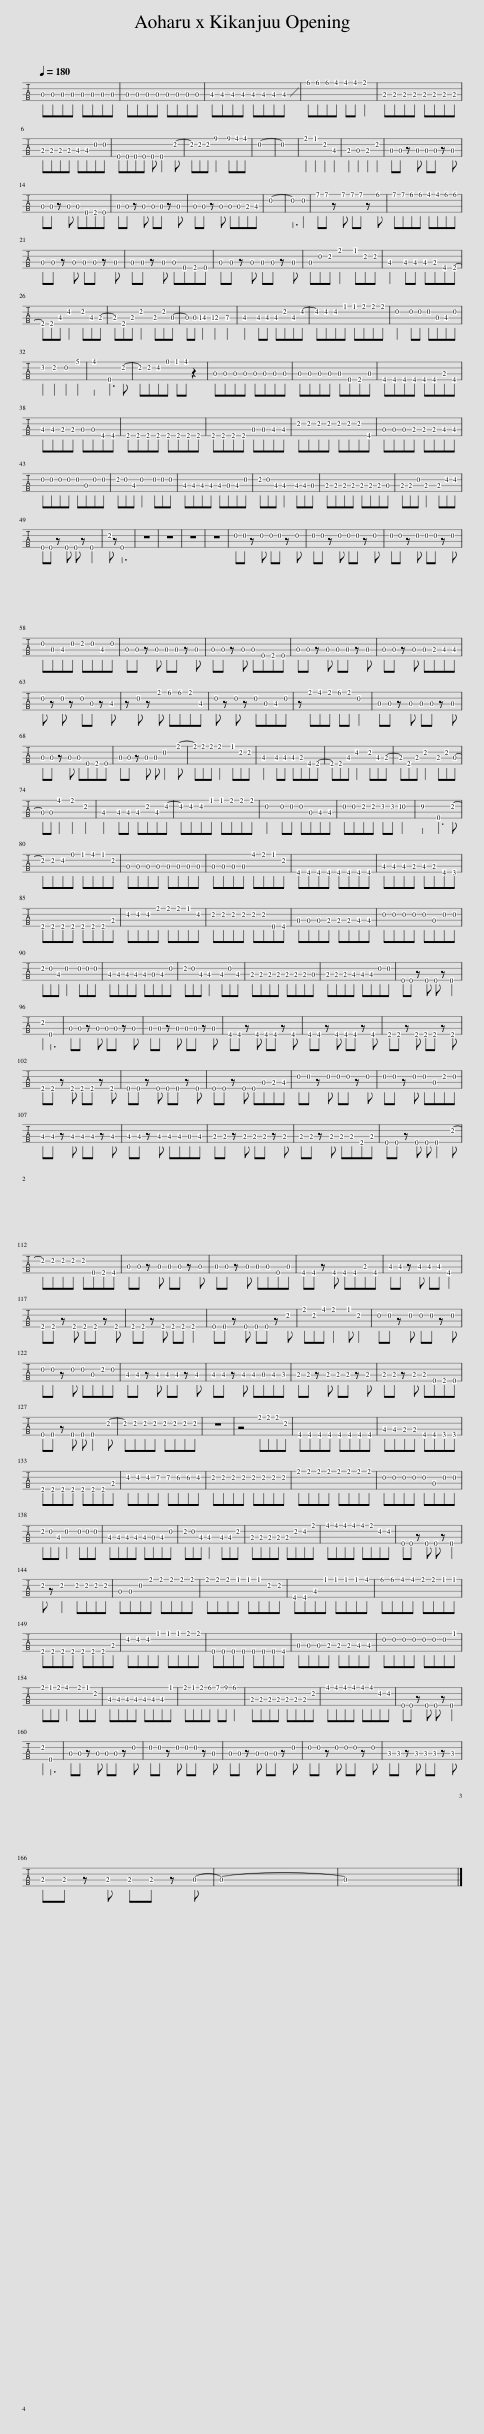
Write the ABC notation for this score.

X:1
L:1/8
Q:1/4=180
M:4/4
I:linebreak $
K:C
V:1 tab transpose=-12 stafflines=4 strings=E2,A2,D3,G3
V:1
 !3!A,,,!3!A,,,!3!A,,,!3!A,,, !3!A,,,!3!A,,,!3!A,,,!3!A,,, | !3!A,,,!3!A,,,!3!A,,,!3!A,,, !3!A,,,!3!A,,,!3!A,,,!3!A,,, | !3!^C,,!3!C,,!3!C,,!3!C,, !3!C,,!3!C,,!3!C,,!3!C,, | !1!^C,!1!C,!1!C,!1!B,, !1!B,,!1!B,, !1!A,,2 | !3!B,,,!3!B,,,!3!B,,,!3!B,,, !3!B,,,!3!B,,,!3!B,,,!3!B,,, |$ %5
 !3!B,,,!3!B,,,!3!B,,,!3!B,,, !3!^C,,!3!C,,!2!D,,!2!D,, | !4!E,,,!4!E,,,!4!E,,,!4!E,,, !4!E,,, !4!E,,,2 !2!E,,- | !2!E,,!2!E,,!2!E,, !1!E,2 !1!E,!1!B,,!1!B,, | !2!D,,8- | !2!D,,8 | %10
 !1!A,,2 !1!^G,,2 !2!E,,2 !3!^C,,2 | !3!B,,,2 !3!A,,,2 !3!B,,,2 !2!E,,2 | !3!A,,,!3!A,,, x !3!A,,, !3!A,,,!3!A,,, x !3!A,,, |$ !3!A,,,!3!A,,, x !3!A,,, !3!A,,,!4!E,,,!4!^F,,,!4!E,,, | !3!A,,,!3!A,,, x !3!A,,, !3!A,,,!3!A,,, x !3!A,,, | %15
 !3!A,,,!3!A,,, x !3!A,,, !3!A,,,!3!A,,,!3!B,,,!3!^C,, | !2!D,,8- | !2!D,,6 !2!D,,2 | !1!D,!1!D, x !1!D, !1!D,!1!D, x !1!^C, | !1!D,!1!D,!1!^C,!1!C, !1!B,,!1!B,,!1!C,!1!C, |$ %20
 !3!A,,,!3!A,,, x !3!A,,, !3!A,,,!3!A,,, x !3!A,,, | !3!A,,,!3!A,,, x !3!A,,, !3!A,,,!4!E,,,!4!^F,,,!4!E,,, | !3!A,,,!3!A,,, x !3!A,,, !3!A,,,!3!A,,, x !3!A,,, | !3!A,,,!2!D,,!2!E,, !1!A,,2 !1!^G,,!2!E,,!2!E,, | !3!^C,,2 !3!C,,!3!C,, !3!C,,!3!B,,,!4!^G,,,!4!^F,,,- |$ %25
 !4!F,,,!4!^F,,,!3!^C,, !2!^F,,2 !2!E,,!3!C,,!3!B,,,- | !3!B,,,!4!^F,,,!3!B,,, !2!E,,2 !3!B,,,!2!E,,!3!A,,,- | !3!A,,,!3!A,,, !3!B,,2 !3!A,,2 !3!E,,2 | !3!^C,,2 !3!C,,!3!C,, !3!C,,!2!E,,!3!C,,!2!^F,,- | !2!F,,!2!^F,,!2!F,,!1!^G,, !1!G,,!1!A,,!1!A,,!1!A,, | %30
 !2!D,,2 !2!D,,!2!D,, !2!D,,!3!A,,,!3!^C,,!2!D,, |$ !2!F,,2 !2!E,,2 !2!D,,2 !1!C,2 | !1!B,,4 !4!E,,,3 !2!E,,- | !2!E,,!2!E,,!2!^F,,!1!G,, !1!^G,,!1!B,, x2 | !3!A,,,!3!A,,,!3!A,,,!3!A,,, !3!A,,,!3!A,,,!3!A,,,!3!A,,, | %35
 !3!A,,,!3!A,,,!3!A,,,!3!A,,, !3!A,,,!4!E,,,!4!^F,,,!3!A,,, | !4!^G,,,!4!G,,,!4!G,,,!4!G,,, !4!G,,,!4!G,,,!3!B,,,!4!G,,, |$ !3!^C,,!3!C,,!3!B,,,!3!B,,, !3!A,,,!3!A,,,!4!^G,,,!4!G,,, | !4!^F,,,!4!F,,,!4!F,,,!4!F,,, !4!F,,,!4!F,,,!4!F,,,!4!F,,, | !4!^F,,,!4!F,,,!4!F,,,!4!F,,, !3!A,,,!3!A,,,!3!^C,,!3!C,, | %40
 !2!E,,!2!E,,!2!E,,!2!E,, !2!E,,!2!E,,!2!E,,!4!^G,,, | !3!A,,,!3!A,,,!3!A,,,!3!B,,, !3!B,,,!3!B,,,!3!^C,,!3!C,, |$ !2!D,,!2!D,,!2!D,,!2!D,, !2!D,,!3!A,,,!2!D,,!2!D,, | !2!E,,!2!D,,!3!^C,, !2!D,,2 !2!D,,!2!D,,!2!D,, | !3!^C,,!3!C,,!3!C,,!3!C,, !3!C,,!3!A,,,!3!C,,!2!D,, | %45
 !2!E,,!2!D,,!3!^C,, !3!C,,2 !3!C,,!3!C,,!3!A,,, | !3!B,,,!3!B,,,!3!B,,,!3!B,,, !3!B,,,!3!B,,,!3!B,,,!3!A,,, | !3!B,,,!3!B,,,!2!D,, !3!B,,,2 !3!B,,,!2!^F,,!2!F,, |$ !4!E,,,!4!E,,, x !4!E,,, !4!E,,, x !4!E,,,2 | !2!E,, x !4!E,,,6 | %50
 x8 | x8 | x8 | x8 | !2!D,,!2!D,, x !2!D,, !2!D,,!2!D,, x !2!D,, | %55
 !2!D,,!2!D,, x !2!D,, !2!D,,!2!D,, x !2!D,, | !2!D,,!2!D,, x !2!D,, !2!D,,!2!D,, x !2!D,, |$ !2!D,,!3!A,,,!3!^C,,!2!D,, !2!E,,!2!D,,!3!C,,!2!D,, | !3!A,,,!3!A,,, x !3!A,,, !3!A,,,!3!A,,, x !3!A,,, | !3!A,,,!3!A,,, x !3!A,,, !3!A,,,!4!E,,,!4!^F,,,!4!E,,, | %60
 !3!A,,,!3!A,,, x !3!A,,, !3!A,,,!3!A,,, x !3!A,,, | !3!A,,,!3!A,,, x !3!A,,, !3!A,,,!3!B,,,!3!^C,,!3!C,, |$ !2!D,, x !2!D,, x !2!D,,!3!A,,, x !3!^C,, | x !2!D,, x !1!A,, !1!^C,!1!C,!1!A,,!3!^C,, | !2!D,, x !2!D,, x !2!D,,!3!A,,,!3!^C,,!2!D,, | %65
 x !1!A,,!1!B,,!1!A,, !1!^C,!1!A,, !2!D,,2 | !3!A,,,!3!A,,, x !3!A,,, !3!A,,,!3!A,,, x !3!A,,, |$ !3!A,,,!3!A,,, x !3!A,,, !3!A,,,!4!E,,,!4!^F,,,!4!E,,, | !3!A,,,!3!A,,, x !3!A,,, !3!A,,, !2!D,,2 !1!A,,- | !1!A,,!1!A,,!1!A,, !1!A,,2 !1!^G,,!2!E,,!2!E,, | %70
 !3!^C,,2 !3!C,,!3!C,, !3!C,,!3!B,,,!4!^G,,,!4!^F,,,- | !4!F,,,!4!^F,,,!3!^C,, !2!^F,,2 !2!E,,!3!C,,!3!B,,,- | !3!B,,,!4!^F,,,!3!B,,, !2!E,,2 !3!B,,,!2!E,,!3!A,,,- |$ !3!A,,,!3!A,,, !1!B,,2 !1!A,,2 !2!E,,2 | !3!^C,,2 !3!C,,!3!C,, !3!C,,!2!E,,!3!C,,!2!^F,,- | %75
 !2!F,,!2!^F,,!2!F,,!1!^G,, !1!G,,!1!A,,!1!A,,!1!A,, | !2!D,,2 !2!D,,!2!D,, !2!D,,!3!A,,,!3!^C,,!3!C,, | !2!D,,!2!D,,!2!E,,!2!E,, !2!F,,!2!F,, !2!C,2 | !2!B,,4 !4!E,,,3 !2!E,,- |$ !2!E,,!2!E,,!2!^F,,!1!G,, !1!^G,,!1!B,,!1!G,,!2!E,, | %80
 !3!A,,,!3!A,,,!3!A,,,!3!A,,, !3!A,,,!3!A,,,!3!A,,,!3!A,,, | !3!A,,,!3!A,,,!3!A,,,!3!A,,, !1!B,,!1!A,,!1!^G,,!2!E,, | !4!^G,,,!4!G,,,!4!G,,,!4!G,,, !4!G,,,!4!G,,,!4!G,,,!4!G,,, | !3!^C,,!3!C,,!3!C,,!3!B,,, !3!C,,!3!B,,,!4!^G,,,!4!=G,,, |$ !4!^F,,,!4!F,,,!4!F,,,!4!F,,, !4!F,,,!4!F,,,!4!F,,,!3!B,,, | %85
 !2!^F,,!2!F,,!2!F,,!1!A,, !1!A,,!1!A,,!1!^G,,!2!F,, | !2!E,,!2!E,,!2!E,,!2!E,, !2!E,,!2!E,,!4!E,,,!4!^G,,, | !3!A,,,!3!A,,,!3!A,,,!3!B,,, !3!B,,,!3!B,,,!3!^C,,!3!C,, | !2!D,,!2!D,,!2!D,,!2!D,, !2!D,,!3!A,,,!2!D,,!2!D,, |$ !2!E,,!2!D,,!3!^C,, !2!D,,2 !2!D,,!2!D,,!2!D,, | %90
 !3!^C,,!3!C,,!3!C,,!3!C,, !3!C,,!3!A,,,!3!C,,!2!D,, | !2!E,,!2!D,,!3!^C,, !3!C,,2 !3!C,,!2!D,,!3!C,, | !3!B,,,!3!B,,,!3!B,,,!3!B,,, !3!B,,,!3!B,,,!3!B,,,!3!A,,, | !3!B,,,!3!B,,,!3!B,,,!3!^C,, !3!C,,!3!C,,!2!D,,!2!D,, | !4!E,,,!4!E,,, x !4!E,,, !4!E,,, x !4!E,,,2 |$ %95
 !2!E,,2 !4!E,,,6 | !3!A,,,!3!A,,, x !3!A,,, !3!A,,,!3!A,,, x !3!A,,, | !3!A,,,!3!A,,, x !3!A,,, !3!A,,,!3!A,,, x !3!A,,, | !4!^G,,,!4!G,,, x !4!G,,, !4!G,,,!4!G,,, x !4!G,,, | !4!^G,,,!4!G,,, x !4!G,,, !4!G,,,!4!G,,, x !4!G,,, | %100
 !4!^F,,,!4!F,,, x !4!F,,, !4!F,,,!4!F,,, x !4!F,,, |$ !4!^F,,,!4!F,,, x !4!F,,, !4!F,,,!4!F,,, x !4!F,,, | !4!E,,,!4!E,,, x !4!E,,, !4!E,,,!4!E,,, x !4!E,,, | !4!E,,,!4!E,,, x !4!E,,, !4!E,,,!3!A,,,!3!B,,,!3!^C,, | !2!D,,!2!D,, x !2!D,, !2!D,,!2!D,, x !2!D,, | %105
 !2!D,,!2!D,, x !2!D,, !2!D,,!3!A,,,!2!E,,!2!D,, |$ !3!^C,,!3!C,, x !3!C,, !3!C,,!3!C,, x !3!C,, | !3!^C,,!3!C,, x !3!C,, !3!C,,!3!C,,!3!A,,,!3!C,, | !3!B,,,!3!B,,, x !3!B,,, !3!B,,,!3!B,,, x !3!B,,, | !3!B,,,!3!B,,, x !3!B,,, !3!B,,,!3!B,,,!4!^F,,,!3!B,,, | %110
 !4!E,,,!4!E,,, x !4!E,,, !4!E,,, !4!E,,,2 !2!E,,- |$ !2!E,,!2!E,,!2!E,,!2!E,, !2!E,,!4!E,,,!4!^F,,,!4!^G,,, | !3!A,,,!3!A,,, x !3!A,,, !3!A,,,!3!A,,, x !3!A,,, | !3!A,,,!3!A,,, x !3!A,,, !3!A,,,!3!A,,,!4!E,,,!3!A,,, | !4!^G,,,!4!G,,, x !4!G,,, !4!G,,,!4!G,,,!3!B,,,!4!G,,, | %115
 !3!^C,,!3!C,, x !3!C,, !3!C,,!3!C,, !4!^G,,,2 |$ !4!^F,,,!4!F,,, x !4!F,,, !4!F,,,!4!F,,, x !4!F,,, | !4!^F,,,!4!F,,, x !4!F,,, !4!F,,,!4!F,,, !4!F,,,2 | !4!E,,,!4!E,,, x !4!E,,, !4!E,,,!4!E,,, x !2!E,, | !1!A,,!2!E,,!1!B,, !1!A,,2 !1!^G,, !2!E,,2 | %120
 !2!D,,!2!D,, x !2!D,, !2!D,,!2!D,, x !2!D,, |$ !2!D,,!2!D,, x !2!D,, !2!D,,!3!A,,,!2!E,,!2!D,, | !3!^C,,!3!C,, x !3!C,, !3!C,,!3!C,, x !3!C,, | !3!^C,,!3!C,, x !3!C,, !3!C,,!3!A,,,!3!C,,!3!=C,, | !3!B,,,!3!B,,, x !3!B,,, !3!B,,,!3!B,,, x !3!B,,, | %125
 !3!B,,,!3!B,,, x !3!B,,, !3!B,,,!4!E,,,!4!^F,,,!4!E,,, |$ !4!E,,,!4!E,,, x !4!E,,, !4!E,,, !4!E,,,2 !2!E,,- | !2!E,,!2!E,,!2!E,,!2!E,, !2!E,,!2!E,,!2!E,,!2!E,, | x8 | x4 !1!A,,!1!A,,!1!A,,!2!E,, | %130
 !4!^G,,,!4!G,,,!4!G,,,!4!G,,, !4!G,,,!4!G,,,!4!G,,,!4!G,,, | !3!^C,,!3!C,,!3!B,,,!3!B,,, !4!^G,,,!4!G,,,!4!=G,,,!4!G,,, |$ !4!^F,,,!4!F,,,!4!F,,,!4!F,,, !4!F,,,!4!F,,,!4!F,,,!3!B,,, | !2!^F,,!2!F,,!2!F,,!2!A,, !2!A,,!2!^G,,!2!G,,!2!F,, | !2!E,,!2!E,,!2!E,,!2!E,, !2!E,,!2!E,,!2!E,,!2!E,, | %135
 !1!A,,!1!A,,!1!A,,!1!A,, !1!A,,!1!A,,!1!A,,!1!A,, | !2!D,,!2!D,,!2!D,,!2!D,, !2!D,,!3!A,,,!2!D,,!2!D,, |$ !2!E,,!2!D,,!3!^C,, !2!D,,2 !2!D,,!2!D,,!2!D,, | !3!^C,,!3!C,,!3!C,,!3!C,, !3!C,,!3!A,,,!3!C,,!2!D,, | !2!E,,!2!D,,!3!^C,, !3!C,,2 !3!C,,!3!C,,!2!E,, | %140
 !3!B,,,!3!B,,,!3!B,,,!3!B,,, !3!B,,,!2!E,,!2!^F,,!1!A,, | !1!B,,!1!B,,!1!B,,!1!B,, !1!B,,!1!A,,!2!^F,,!2!F,, | !4!E,,,!4!E,,, x !4!E,,, !4!E,,, x !4!E,,,2 |$ !2!E,, x !2!E,,2 !2!E,,!2!E,,!2!E,,!2!E,, | !3!A,,,!3!A,,,!2!D,,!1!A,, !1!A,,!1!A,,!1!A,,!1!A,, | %145
 !1!A,,!1!A,,!1!A,,!1!^G,, !1!G,,!1!G,,!2!E,,!2!E,, | !4!^G,,,!4!G,,,!3!^C,,!1!^G,, !1!G,,!1!G,,!1!G,,!1!B,, | !1!^C,!1!C,!1!B,,!1!B,, !1!A,,!1!A,,!1!^G,,!1!G,, |$ !4!^F,,,!4!F,,,!4!F,,,!4!F,,, !4!F,,,!4!F,,,!4!F,,,!3!B,,, | !2!^F,,!2!F,,!2!F,,!1!^G,, !1!G,,!1!G,,!1!A,,!1!A,, | %150
 !4!E,,,!4!E,,,!4!E,,,!4!E,,, !4!E,,,!4!E,,,!4!E,,,!4!^G,,, | !3!A,,,!3!A,,,!3!A,,,!3!B,,, !3!B,,,!3!B,,,!3!^C,,!3!C,, | !2!D,,!2!D,,!2!D,,!2!D,, !2!D,,!2!D,,!2!D,,!1!^G,, |$ !1!A,,!1!^G,,!1!A,, !1!B,,2 !1!A,,!1!G,,!2!E,, | !3!^C,,!3!C,,!3!C,,!3!C,, !3!C,,!3!C,,!3!C,,!1!^G,, | %155
 !1!A,,!1!^G,,!1!A,,!1!^C, !1!D,!1!E, !1!C,2 | !3!B,,,!3!B,,,!3!B,,,!3!B,,, !3!B,,,!3!B,,,!3!B,,,!2!E,, | !1!B,,!1!B,,!1!B,,!1!B,, !1!B,,!1!B,,!2!^F,,!2!F,, | !4!E,,,!4!E,,, x !4!E,,, !4!E,,, x !4!E,,,2 |$ !2!E,,2 !4!E,,,6 | %160
 !3!A,,,!3!A,,, x !3!A,,, !3!A,,,!3!A,,, x !2!D,, | !2!D,,!2!D,, x !2!D,, !2!D,,!2!D,, x !3!A,,, | !3!A,,,!3!A,,, x !3!A,,, !3!A,,,!3!A,,, x !2!D,, | !2!D,,!2!D,, x !2!D,, !2!D,,!2!D,, x !2!D,, | !3!C,,!3!C,, x !3!C,, !3!C,,!3!C,, x !3!C,, |$ %165
 !3!B,,,!3!B,,, x !3!B,,, !3!B,,,!3!B,,, x !3!A,,,- | !3!A,,,8- | !3!A,,,8 |] %168
